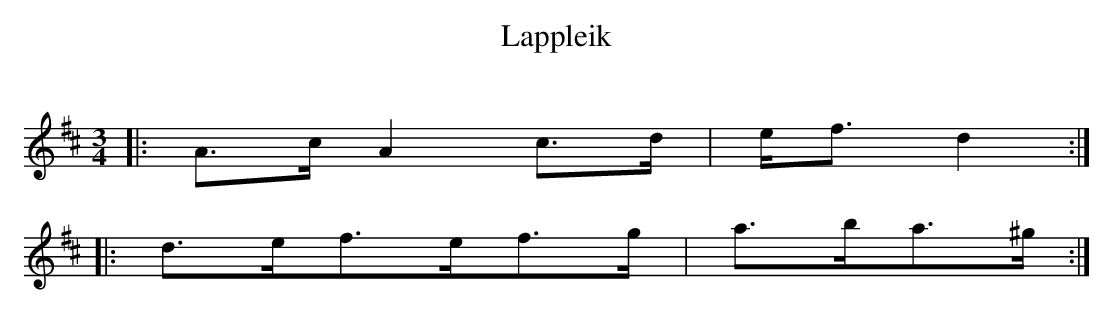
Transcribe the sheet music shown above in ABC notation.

X:1
T:Lappleik
O:
M:3/4
L:1/8
K:D
|: A3/2c/2A2c3/2d/2| e/2f3/2d2:|
|: d3/2e/2f3/2e/2f3/2g/2|a3/2b/2a3/2^g/2 :|
